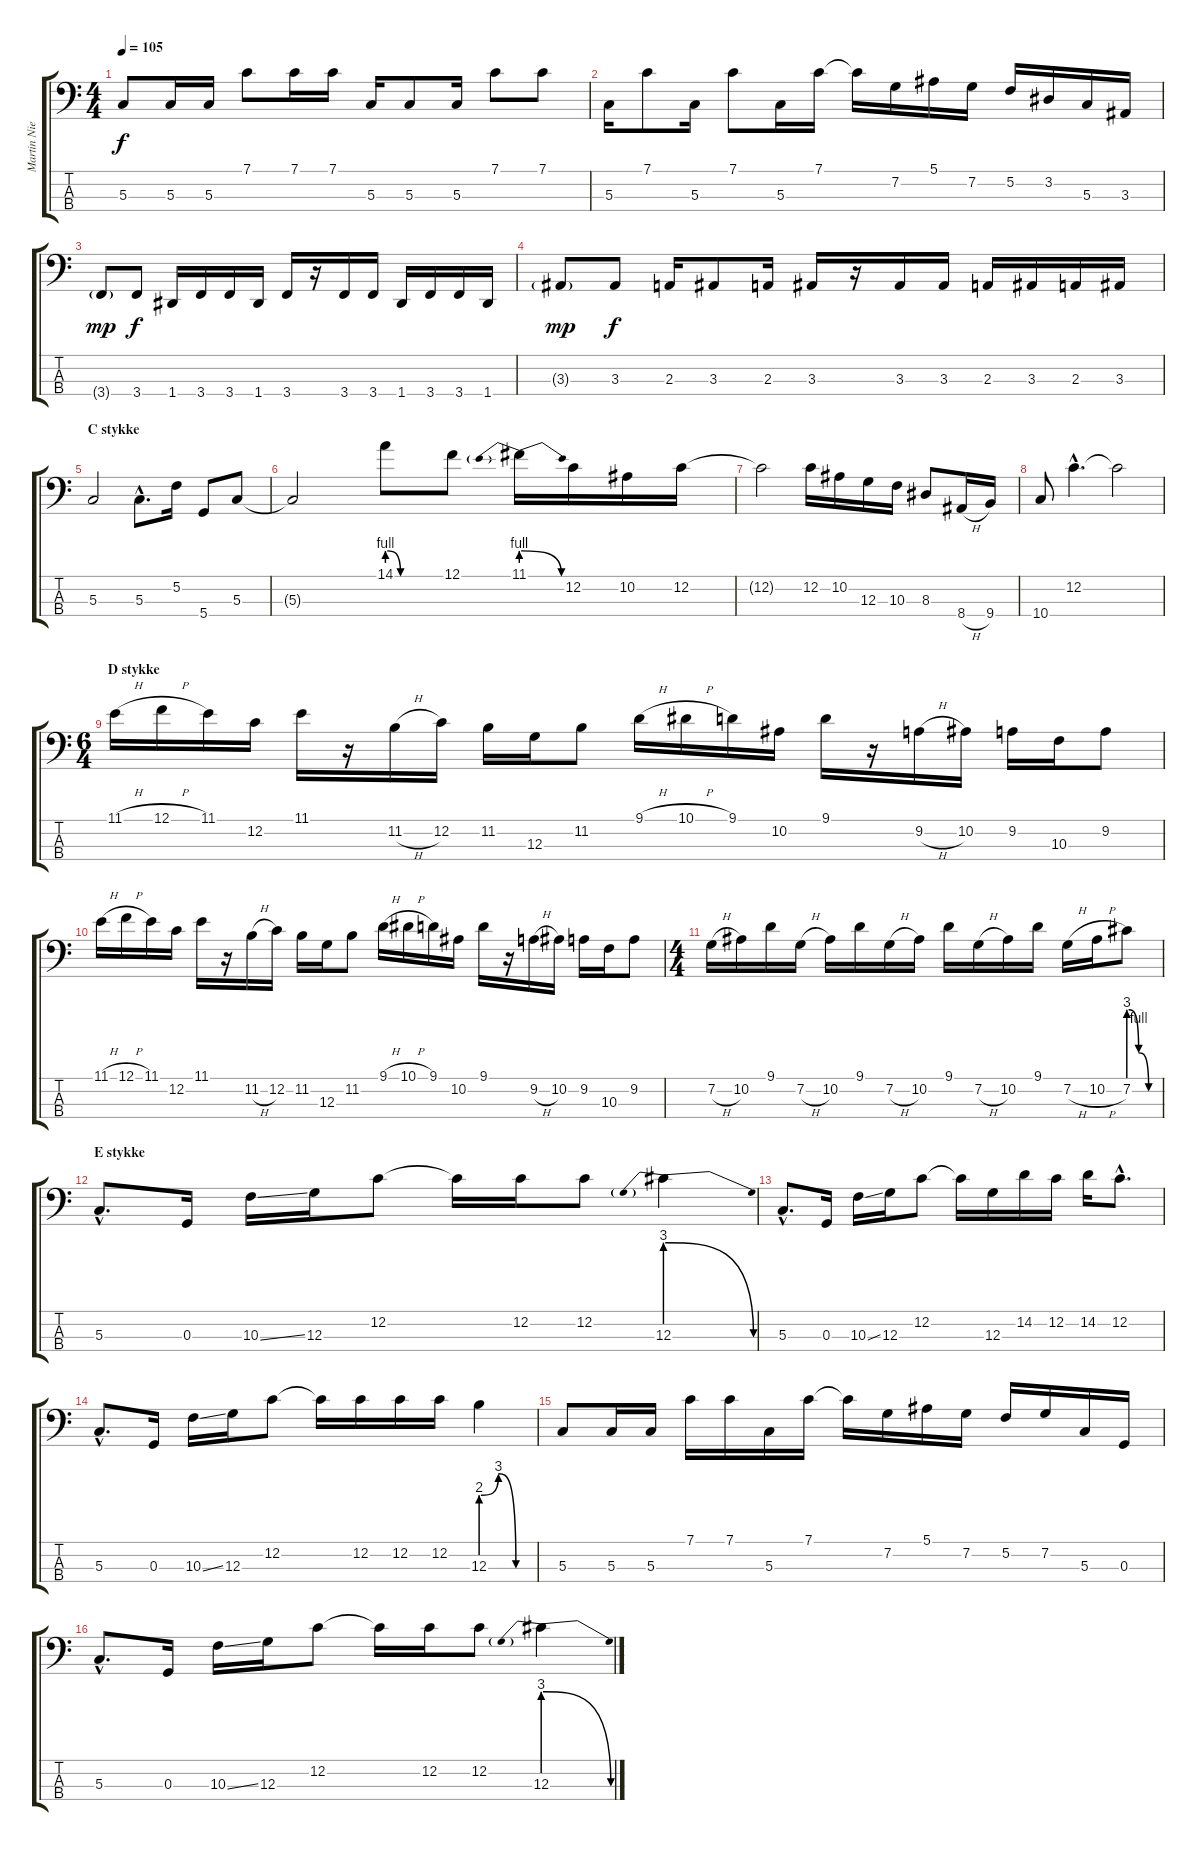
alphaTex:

\track ("Martin Nielsen" "Martin Nie") {instrument electricbassfinger}
\staff {score tabs}
\tuning (F2 C2 G1 D1) {hide}
\ts (4 4)
\tempo 105
\clef f4
\ks c
5.3.8{dy f} 5.3.16 5.3.16 7.1.8 7.1.16 7.1.16 5.3.16 5.3.8 5.3.16 7.1.8 7.1.8 |
5.3.16 7.1.8 5.3.16 7.1.8 5.3.16 7.1.16 7.1{t}.16 7.2.16 5.1.16 7.2.16 5.2.16 3.2.16 5.3.16 3.3.16 |
3.4{g}.8{dy mp} 3.4.8{dy f} 1.4.16 3.4.16 3.4.16 1.4.16 3.4.16 r.16 3.4.16 3.4.16 1.4.16 3.4.16 3.4.16 1.4.16 |
3.3{g}.8{dy mp} 3.3.8{dy f} 2.3.16 3.3.8 2.3.16 3.3.16 r.16 3.3.16 3.3.16 2.3.16 3.3.16 2.3.16 3.3.16 |
\section ("" "C stykke")
5.3.2 5.3{hac}.8{d} 5.2.16 5.4.8 5.3.8 |
5.3{t}.2 14.1{be (custom 0 4 15 0 20 0 40 0 60 0)}.8 12.1.8 11.1{be (prebendrelease 0 4 60 0)}.16 12.2.16 10.2.16 12.2.16 |
12.2{t}.2 12.2.16 10.2.16 12.3.16 10.3.16 8.3.8 8.4{h}.16 9.4.16 |
10.4.8 12.2{hac}.4{d} 12.2{t}.2 |
\ts (6 4)
\section ("" "D stykke")
11.1{h}.16 12.1{h}.16 11.1.16 12.2.16 11.1.16 r.16 11.2{h}.16 12.2.16 11.2.16 12.3.16 11.2.8 9.1{h}.16 10.1{h}.16 9.1.16 10.2.16 9.1.16 r.16 9.2{h}.16 10.2.16 9.2.16 10.3.16 9.2.8 |
11.1{h}.16 12.1{h}.16 11.1.16 12.2.16 11.1.16 r.16 11.2{h}.16 12.2.16 11.2.16 12.3.16 11.2.8 9.1{h}.16 10.1{h}.16 9.1.16 10.2.16 9.1.16 r.16 9.2{h}.16 10.2.16 9.2.16 10.3.16 9.2.8 |
\ts (4 4)
7.2{h}.16 10.2.16 9.1.16 7.2{h}.16 10.2.16 9.1.16 7.2{h}.16 10.2.16 9.1.16 7.2{h}.16 10.2.16 9.1.16 7.2{h}.16 10.2{h}.16 7.2{be (custom 0 12 20 4 40 0 60 0)}.8 |
\section ("" "E stykke")
5.3{hac}.8{d} 0.3.16 10.3{ss}.16 12.3.16 12.2.8 12.2{t}.16 12.2.16 12.2.8 12.3{be (prebendrelease 0 12 60 0)}.4 |
5.3{hac}.8{d} 0.3.16 10.3{ss}.16 12.3.16 12.2.8 12.2{t}.16 12.3.16 14.2.16 12.2.16 14.2.16 12.2{hac}.8{d} |
5.3{hac}.8{d} 0.3.16 10.3{ss}.16 12.3.16 12.2.8 12.2{t}.16 12.2.16 12.2.16 12.2.16 12.3{be (custom 0 8 20 12 40 0 60 0)}.4 |
5.3.8 5.3.16 5.3.16 7.1.16 7.1.16 5.3.16 7.1.16 7.1{t}.16 7.2.16 5.1.16 7.2.16 5.2.16 7.2.16 5.3.16 0.3.16 |
5.3{hac}.8{d} 0.3.16 10.3{ss}.16 12.3.16 12.2.8 12.2{t}.16 12.2.16 12.2.8 12.3{be (prebendrelease 0 12 60 0)}.4
